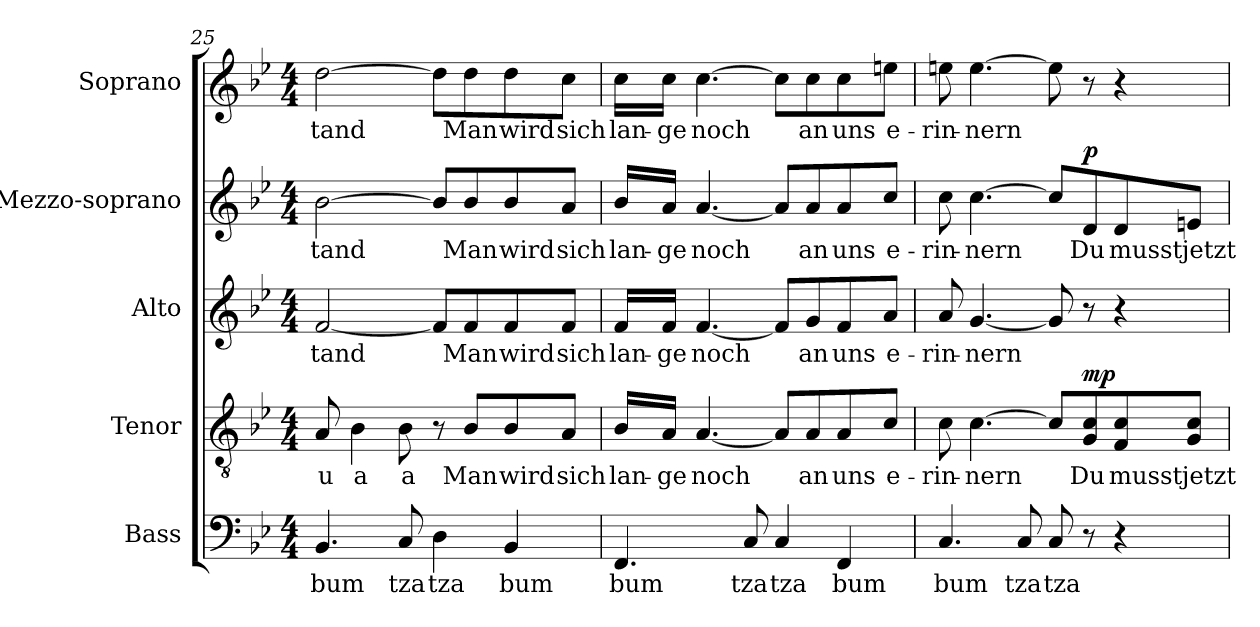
**kern	**text	**kern	**text	**dynam	**kern	**text	**kern	**text	**dynam	**kern	**text
*part5	*part5	*part4	*part4	*part4	*part3	*part3	*part2	*part2	*part2	*part1	*part1
*staff5	*staff5	*staff4	*staff4	*staff4	*staff3	*staff3	*staff2	*staff2	*staff2	*staff1	*staff1
*I"Bass	*	*I"Tenor	*	*	*I"Alto	*	*I"Mezzo-soprano	*	*	*I"Soprano	*
*I'B.	*	*I'T.	*	*	*I'A.	*	*I'M-S.	*	*	*I'S.	*
*clefF4	*	*clefGv2	*	*	*clefG2	*	*clefG2	*	*	*clefG2	*
*	*	*ITrd7c12	*	*	*	*	*	*	*	*	*
*k[b-e-]	*	*k[b-e-]	*	*	*k[b-e-]	*	*k[b-e-]	*	*	*k[b-e-]	*
*g:	*	*g:	*	*	*g:	*	*g:	*	*	*g:	*
*M4/4	*	*M4/4	*	*	*M4/4	*	*M4/4	*	*	*M4/4	*
=25	=25	=25	=25	=25	=25	=25	=25	=25	=25	=25	=25
!	!LO:LY:b:color=#000000	!	!	!	!	!	!	!	!	!	!
!	!	!	!LO:LY:b:color=#000000	!	!	!	!	!	!	!	!
!	!	!	!	!	!	!LO:LY:b:color=#000000	!	!	!	!	!
!	!	!	!	!	!	!	!	!LO:LY:b:color=#000000	!	!	!
!	!	!	!	!	!	!	!	!	!	!	!LO:LY:b:color=#000000
4.BB-i/	bum	8AAi/	u	.	[2fi/	-tand	[2b-i\	-tand	.	[2ddi\	-tand
!	!	!	!LO:LY:b:color=#000000	!	!	!	!	!	!	!	!
.	.	4BB-i\	a	.	.	.	.	.	.	.	.
!	!LO:LY:b:color=#000000	!	!	!	!	!	!	!	!	!	!
!	!	!	!LO:LY:b:color=#000000	!	!	!	!	!	!	!	!
8Ci/	tza	8BB-i\	a	.	.	.	.	.	.	.	.
!	!LO:LY:b:color=#000000	!	!	!	!	!	!	!	!	!	!
4Di\	tza	8r	.	.	8fi/L]	.	8b-i/L]	.	.	8ddi\L]	.
!	!	!	!LO:LY:b:color=#000000	!	!	!	!	!	!	!	!
!	!	!	!	!	!	!LO:LY:b:color=#000000	!	!	!	!	!
!	!	!	!	!	!	!	!	!LO:LY:b:color=#000000	!	!	!
!	!	!	!	!	!	!	!	!	!	!	!LO:LY:b:color=#000000
.	.	8BB-i/L	Man	.	8fi/	Man	8b-i/	Man	.	8ddi\	Man
!	!LO:LY:b:color=#000000	!	!	!	!	!	!	!	!	!	!
!	!	!	!LO:LY:b:color=#000000	!	!	!	!	!	!	!	!
!	!	!	!	!	!	!LO:LY:b:color=#000000	!	!	!	!	!
!	!	!	!	!	!	!	!	!LO:LY:b:color=#000000	!	!	!
!	!	!	!	!	!	!	!	!	!	!	!LO:LY:b:color=#000000
4BB-i/	bum	8BB-i/	wird	.	8fi/	wird	8b-i/	wird	.	8ddi\	wird
!	!	!	!LO:LY:b:color=#000000	!	!	!	!	!	!	!	!
!	!	!	!	!	!	!LO:LY:b:color=#000000	!	!	!	!	!
!	!	!	!	!	!	!	!	!LO:LY:b:color=#000000	!	!	!
!	!	!	!	!	!	!	!	!	!	!	!LO:LY:b:color=#000000
.	.	8AAi/J	sich	.	8fi/J	sich	8ai/J	sich	.	8cci\J	sich
=26	=26	=26	=26	=26	=26	=26	=26	=26	=26	=26	=26
!	!LO:LY:b:color=#000000	!	!	!	!	!	!	!	!	!	!
!	!	!	!LO:LY:b:color=#000000	!	!	!	!	!	!	!	!
!	!	!	!	!	!	!LO:LY:b:color=#000000	!	!	!	!	!
!	!	!	!	!	!	!	!	!LO:LY:b:color=#000000	!	!	!
!	!	!	!	!	!	!	!	!	!	!	!LO:LY:b:color=#000000
4.FFi/	bum	16BB-i/LL	lan-	.	16fi/LL	lan-	16b-i/LL	lan-	.	16cci\LL	lan-
!	!	!	!LO:LY:b:color=#000000	!	!	!	!	!	!	!	!
!	!	!	!	!	!	!LO:LY:b:color=#000000	!	!	!	!	!
!	!	!	!	!	!	!	!	!LO:LY:b:color=#000000	!	!	!
!	!	!	!	!	!	!	!	!	!	!	!LO:LY:b:color=#000000
.	.	16AAi/JJ	-ge	.	16fi/JJ	-ge	16ai/JJ	-ge	.	16cci\JJ	-ge
!	!	!	!LO:LY:b:color=#000000	!	!	!	!	!	!	!	!
!	!	!	!	!	!	!LO:LY:b:color=#000000	!	!	!	!	!
!	!	!	!	!	!	!	!	!LO:LY:b:color=#000000	!	!	!
!	!	!	!	!	!	!	!	!	!	!	!LO:LY:b:color=#000000
.	.	[4.AAi/	noch	.	[4.fi/	noch	[4.ai/	noch	.	[4.cci\	noch
!	!LO:LY:b:color=#000000	!	!	!	!	!	!	!	!	!	!
8Ci/	tza	.	.	.	.	.	.	.	.	.	.
!	!LO:LY:b:color=#000000	!	!	!	!	!	!	!	!	!	!
4Ci/	tza	8AAi/L]	.	.	8fi/L]	.	8ai/L]	.	.	8cci\L]	.
!	!	!	!LO:LY:b:color=#000000	!	!	!	!	!	!	!	!
!	!	!	!	!	!	!LO:LY:b:color=#000000	!	!	!	!	!
!	!	!	!	!	!	!	!	!LO:LY:b:color=#000000	!	!	!
!	!	!	!	!	!	!	!	!	!	!	!LO:LY:b:color=#000000
.	.	8AAi/	an	.	8gi/	an	8ai/	an	.	8cci\	an
!	!LO:LY:b:color=#000000	!	!	!	!	!	!	!	!	!	!
!	!	!	!LO:LY:b:color=#000000	!	!	!	!	!	!	!	!
!	!	!	!	!	!	!LO:LY:b:color=#000000	!	!	!	!	!
!	!	!	!	!	!	!	!	!LO:LY:b:color=#000000	!	!	!
!	!	!	!	!	!	!	!	!	!	!	!LO:LY:b:color=#000000
4FFi/	bum	8AAi/	uns	.	8fi/	uns	8ai/	uns	.	8cci\	uns
!	!	!	!LO:LY:b:color=#000000	!	!	!	!	!	!	!	!
!	!	!	!	!	!	!LO:LY:b:color=#000000	!	!	!	!	!
!	!	!	!	!	!	!	!	!LO:LY:b:color=#000000	!	!	!
!	!	!	!	!	!	!	!	!	!	!	!LO:LY:b:color=#000000
.	.	8Ci/J	e-	.	8ai/J	e-	8cci/J	e-	.	8eeni\J	e-
!!LO:LB:g=z
=27	=27	=27	=27	=27	=27	=27	=27	=27	=27	=27	=27
!	!LO:LY:b:color=#000000	!	!	!	!	!	!	!	!	!	!
!	!	!	!LO:LY:b:color=#000000	!	!	!	!	!	!	!	!
!	!	!	!	!	!	!LO:LY:b:color=#000000	!	!	!	!	!
!	!	!	!	!	!	!	!	!LO:LY:b:color=#000000	!	!	!
!	!	!	!	!	!	!	!	!	!	!	!LO:LY:b:color=#000000
4.Ci/	bum	8Ci\	-rin-	.	8ai/	-rin-	8cci\	-rin-	.	8eeni\	-rin-
!	!	!	!LO:LY:b:color=#000000	!	!	!	!	!	!	!	!
!	!	!	!	!	!	!LO:LY:b:color=#000000	!	!	!	!	!
!	!	!	!	!	!	!	!	!LO:LY:b:color=#000000	!	!	!
!	!	!	!	!	!	!	!	!	!	!	!LO:LY:b:color=#000000
.	.	[4.Ci\	-nern	.	[4.gi/	-nern	[4.cci\	-nern	.	[4.eei\	-nern
!	!LO:LY:b:color=#000000	!	!	!	!	!	!	!	!	!	!
8Ci/	tza	.	.	.	.	.	.	.	.	.	.
!	!LO:LY:b:color=#000000	!	!	!	!	!	!	!	!	!	!
8Ci/	tza	8Ci/L]	.	.	8gi/]	.	8cci/L]	.	.	8eei\]	.
!	!	!	!LO:LY:b:color=#000000	!	!	!	!	!	!	!	!
!	!	!	!	!	!	!	!	!LO:LY:b:color=#000000	!	!	!
8r	.	8GGi/ 8Ci	Du	mp	8r	.	8di/	Du	p	8r	.
!	!	!	!LO:LY:b:color=#000000	!	!	!	!	!	!	!	!
!	!	!	!	!	!	!	!	!LO:LY:b:color=#000000	!	!	!
4r	.	8FFi/ 8Ci	musst	.	4r	.	8di/	musst	.	4r	.
!	!	!	!LO:LY:b:color=#000000	!	!	!	!	!	!	!	!
!	!	!	!	!	!	!	!	!LO:LY:b:color=#000000	!	!	!
.	.	8GGi/ 8CiJ	jetzt	.	.	.	8eni/J	jetzt	.	.	.
=	=	=	=	=	=	=	=	=	=	=	=
*-	*-	*-	*-	*-	*-	*-	*-	*-	*-	*-	*-
